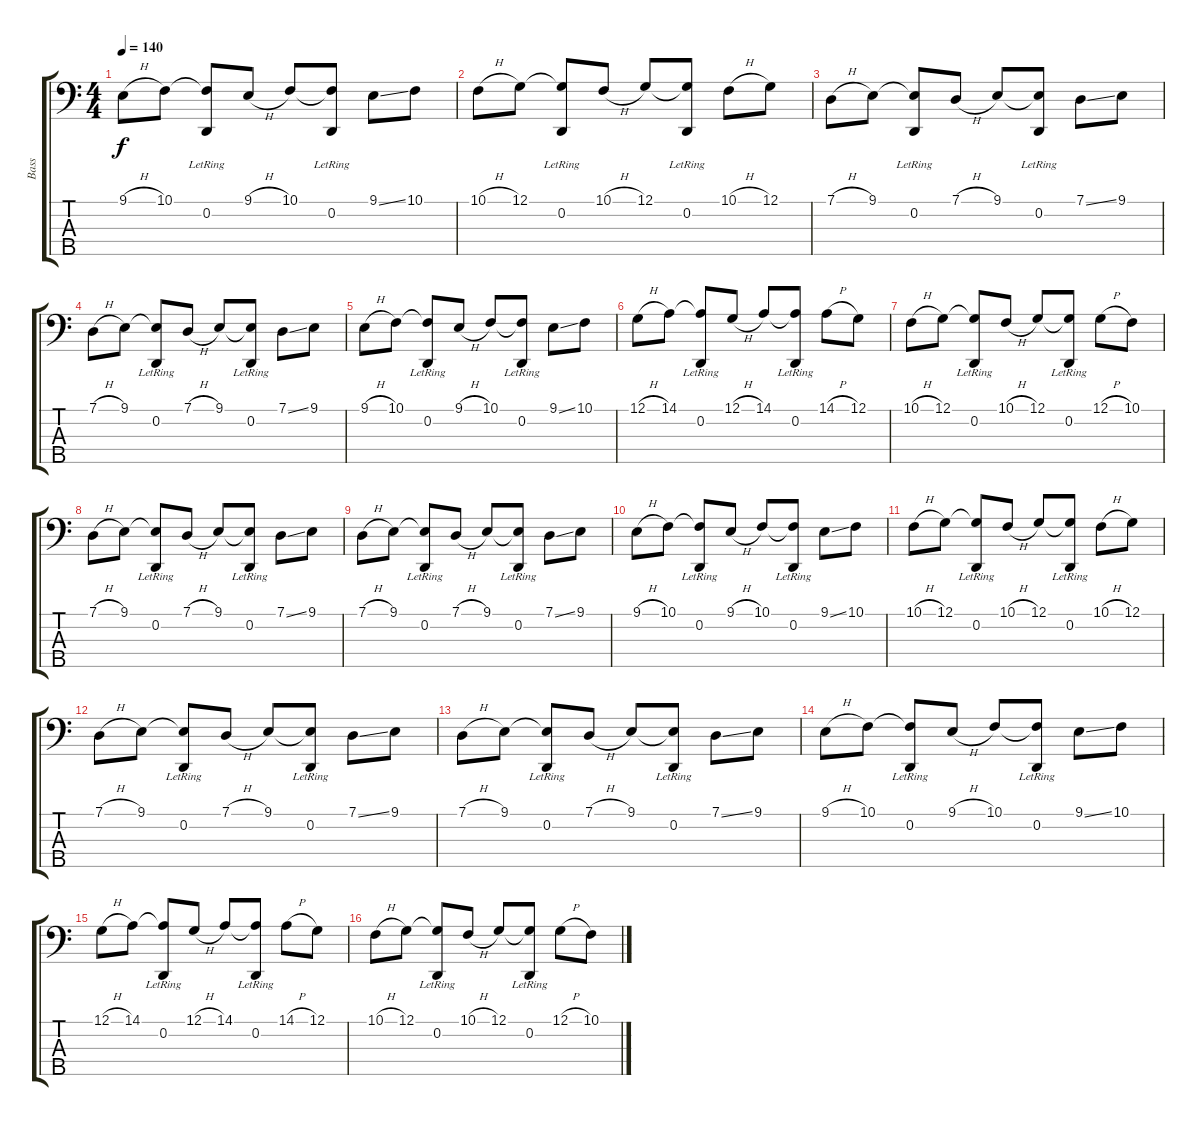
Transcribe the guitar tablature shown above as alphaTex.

\track ("Bass" "Bass") {instrument dulcimer}
\staff {score tabs}
\tuning (G2 D2 A1 E1 B0) {hide}
\ts (4 4)
\tempo 140
\clef f4
\ks c
9.1{h}.8{dy f} 10.1.8 (10.1{t} 0.2{lr}).8 9.1{h}.8 10.1.8 (10.1{t} 0.2{lr}).8 9.1{ss}.8 10.1.8 |
10.1{h}.8 12.1.8 (12.1{t} 0.2{lr}).8 10.1{h}.8 12.1.8 (12.1{t} 0.2{lr}).8 10.1{h}.8 12.1.8 |
7.1{h}.8 9.1.8 (9.1{t} 0.2{lr}).8 7.1{h}.8 9.1.8 (9.1{t} 0.2{lr}).8 7.1{ss}.8 9.1.8 |
7.1{h}.8 9.1.8 (9.1{t} 0.2{lr}).8 7.1{h}.8 9.1.8 (9.1{t} 0.2{lr}).8 7.1{ss}.8 9.1.8 |
9.1{h}.8 10.1.8 (10.1{t} 0.2{lr}).8 9.1{h}.8 10.1.8 (10.1{t} 0.2{lr}).8 9.1{ss}.8 10.1.8 |
12.1{h}.8 14.1.8 (14.1{t} 0.2{lr}).8 12.1{h}.8 14.1.8 (14.1{t} 0.2{lr}).8 14.1{h}.8 12.1.8 |
10.1{h}.8 12.1.8 (12.1{t} 0.2{lr}).8 10.1{h}.8 12.1.8 (12.1{t} 0.2{lr}).8 12.1{h}.8 10.1.8 |
7.1{h}.8 9.1.8 (9.1{t} 0.2{lr}).8 7.1{h}.8 9.1.8 (9.1{t} 0.2{lr}).8 7.1{ss}.8 9.1.8 |
7.1{h}.8 9.1.8 (9.1{t} 0.2{lr}).8 7.1{h}.8 9.1.8 (9.1{t} 0.2{lr}).8 7.1{ss}.8 9.1.8 |
9.1{h}.8 10.1.8 (10.1{t} 0.2{lr}).8 9.1{h}.8 10.1.8 (10.1{t} 0.2{lr}).8 9.1{ss}.8 10.1.8 |
10.1{h}.8 12.1.8 (12.1{t} 0.2{lr}).8 10.1{h}.8 12.1.8 (12.1{t} 0.2{lr}).8 10.1{h}.8 12.1.8 |
7.1{h}.8 9.1.8 (9.1{t} 0.2{lr}).8 7.1{h}.8 9.1.8 (9.1{t} 0.2{lr}).8 7.1{ss}.8 9.1.8 |
7.1{h}.8 9.1.8 (9.1{t} 0.2{lr}).8 7.1{h}.8 9.1.8 (9.1{t} 0.2{lr}).8 7.1{ss}.8 9.1.8 |
9.1{h}.8 10.1.8 (10.1{t} 0.2{lr}).8 9.1{h}.8 10.1.8 (10.1{t} 0.2{lr}).8 9.1{ss}.8 10.1.8 |
12.1{h}.8 14.1.8 (14.1{t} 0.2{lr}).8 12.1{h}.8 14.1.8 (14.1{t} 0.2{lr}).8 14.1{h}.8 12.1.8 |
10.1{h}.8 12.1.8 (12.1{t} 0.2{lr}).8 10.1{h}.8 12.1.8 (12.1{t} 0.2{lr}).8 12.1{h}.8 10.1.8
